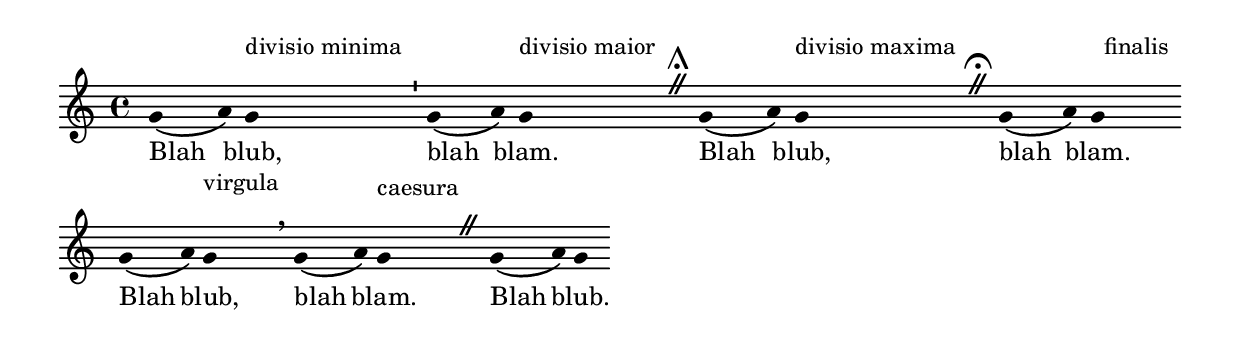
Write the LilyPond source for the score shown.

\include "gregorian.ly"

\fixed c' {
	\set Score.timing = ##f
	\set Score.barAlways = ##t
	\override TextScript.padding = #3
	\hide Staff.BarLine
	\omit Stem
	g4( a) g^"divisio minima"
	\divisioMinima
	g4( a) g^"divisio maior"
	\divisioMaior
	g4( a) g^"divisio maxima"
	\divisioMaxima
	g4( a) g^"  finalis"
	\finalis
	g4( a) g^"virgula"
	\virgula
	g4( a) g^"caesura"
	\caesura
	g4( a) g
}
\addlyrics {
	Blah blub, blah blam.
	Blah blub, blah blam.
	Blah blub, blah blam.
	Blah blub.
}
